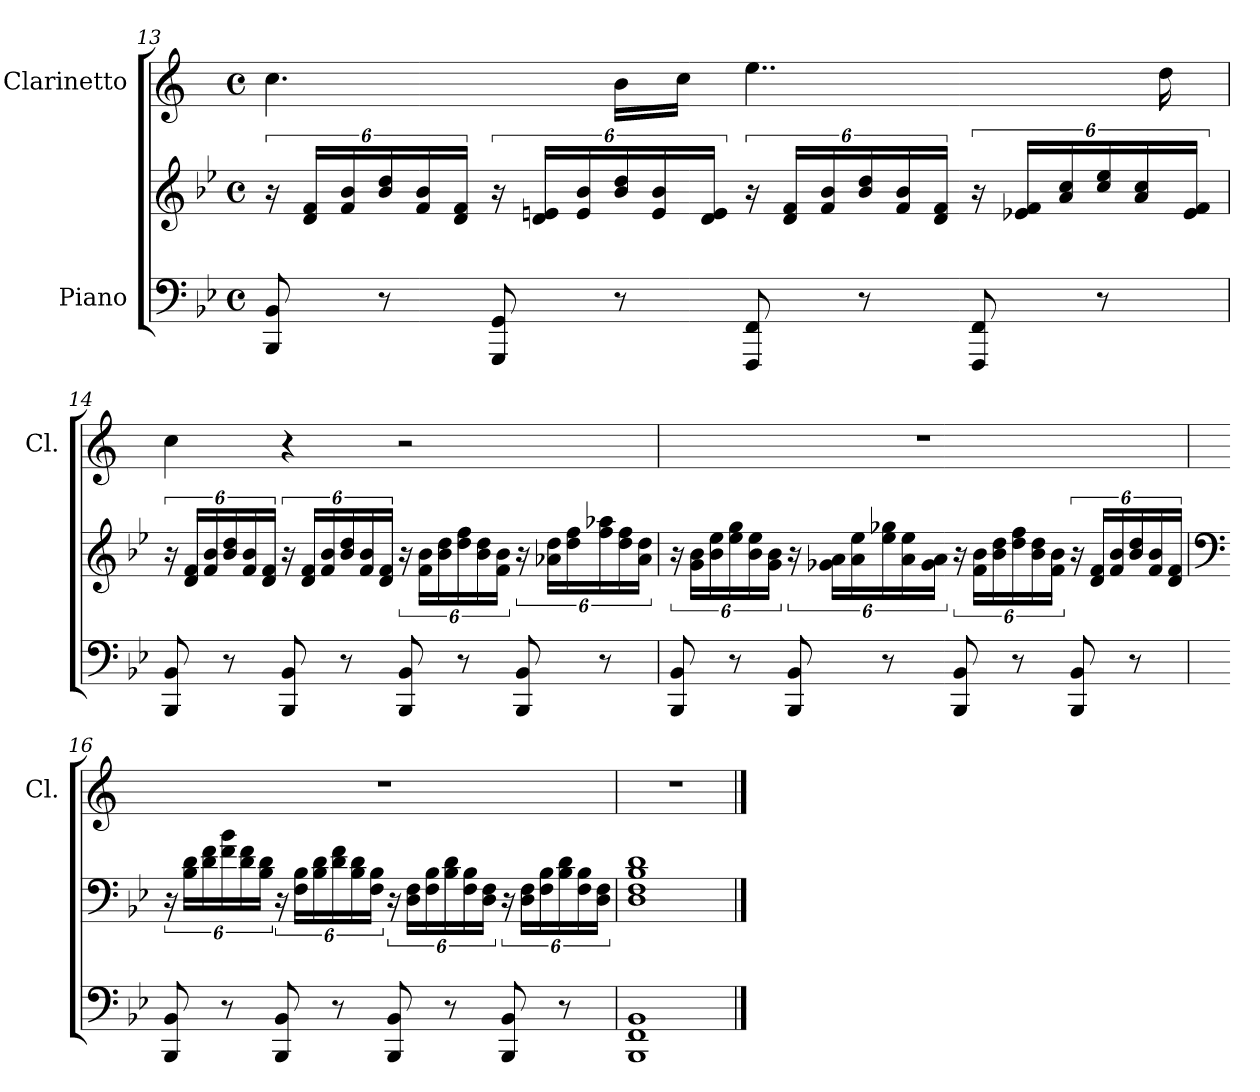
**kern	**kern	**kern
*part2	*part2	*part1
*staff3	*staff2	*staff1
*I"Piano	*	*I"Clarinetto
*	*	*I'Cl.
!!LO:LB:g=z
*clefF4	*clefG2	*clefG2
*	*	*ITrd1c2
*k[b-e-]	*k[b-e-]	*k[b-e-]
*M4/4	*M4/4	*M4/4
*met(c)	*met(c)	*met(c)
=13	=13	=13
8BBB-/ 8BB-/	24r	4.b-\
.	24d/ 24f/LL	.
.	24f/ 24b-/	.
8r	24b-/ 24dd/	.
.	24f/ 24b-/	.
.	24d/ 24f/JJ	.
8GGG/ 8GG/	24r	.
.	24d/ 24en/LL	.
.	24e/ 24b-/	.
8r	24b-/ 24dd/	16a\LL
.	24e/ 24b-/	.
.	.	16b-\JJ
.	24d/ 24e/JJ	.
8FFF/ 8FF/	24r	4..dd\
.	24d/ 24f/LL	.
.	24f/ 24b-/	.
8r	24b-/ 24dd/	.
.	24f/ 24b-/	.
.	24d/ 24f/JJ	.
8FFF/ 8FF/	24r	.
.	24e-X/ 24f/LL	.
.	24a/ 24cc/	.
8r	24cc/ 24ee-/	.
.	24a/ 24cc/	.
.	.	16cc\
.	24e-/ 24f/JJ	.
=14	=14	=14
8BBB-/ 8BB-/	24r	4b-\
.	24d/ 24f/LL	.
.	24f/ 24b-/	.
8r	24b-/ 24dd/	.
.	24f/ 24b-/	.
.	24d/ 24f/JJ	.
8BBB-/ 8BB-/	24r	4r
.	24d/ 24f/LL	.
.	24f/ 24b-/	.
8r	24b-/ 24dd/	.
.	24f/ 24b-/	.
.	24d/ 24f/JJ	.
8BBB-/ 8BB-/	24r	2r
.	24f\ 24b-\LL	.
.	24b-\ 24dd\	.
8r	24dd\ 24ff\	.
.	24b-\ 24dd\	.
.	24f\ 24b-\JJ	.
8BBB-/ 8BB-/	24r	.
.	24a-X\ 24dd\LL	.
.	24dd\ 24ff\	.
8r	24ff\ 24aa-X\	.
.	24dd\ 24ff\	.
.	24a-\ 24dd\JJ	.
!!LO:LB:g=z
=15	=15	=15
8BBB-/ 8BB-/	24r	1r
.	24g\ 24b-\LL	.
.	24b-\ 24ee-\	.
8r	24ee-\ 24gg\	.
.	24b-\ 24ee-\	.
.	24g\ 24b-\JJ	.
8BBB-/ 8BB-/	24r	.
.	24g-X\ 24a\LL	.
.	24a\ 24ee-\	.
8r	24ee-\ 24gg-X\	.
.	24a\ 24ee-\	.
.	24g-\ 24a\JJ	.
8BBB-/ 8BB-/	24r	.
.	24f\ 24b-\LL	.
.	24b-\ 24dd\	.
8r	24dd\ 24ff\	.
.	24b-\ 24dd\	.
.	24f\ 24b-\JJ	.
8BBB-/ 8BB-/	24r	.
.	24d/ 24f/LL	.
.	24f/ 24b-/	.
8r	24b-/ 24dd/	.
.	24f/ 24b-/	.
.	24d/ 24f/JJ	.
=16	=16	=16
*	*clefF4	*
8BBB-/ 8BB-/	24r	1r
.	24B-\ 24d\LL	.
.	24d\ 24f\	.
8r	24f\ 24b-\	.
.	24d\ 24f\	.
.	24B-\ 24d\JJ	.
8BBB-/ 8BB-/	24r	.
.	24F\ 24B-\LL	.
.	24B-\ 24d\	.
8r	24d\ 24f\	.
.	24B-\ 24d\	.
.	24F\ 24B-\JJ	.
8BBB-/ 8BB-/	24r	.
.	24D\ 24F\LL	.
.	24F\ 24B-\	.
8r	24B-\ 24d\	.
.	24F\ 24B-\	.
.	24D\ 24F\JJ	.
8BBB-/ 8BB-/	24r	.
.	24D\ 24F\LL	.
.	24F\ 24B-\	.
8r	24B-\ 24d\	.
.	24F\ 24B-\	.
.	24D\ 24F\JJ	.
=17	=17	=17
1BBB- 1FF 1BB-	1D 1F 1B- 1d	1r
==	==	==
*-	*-	*-
